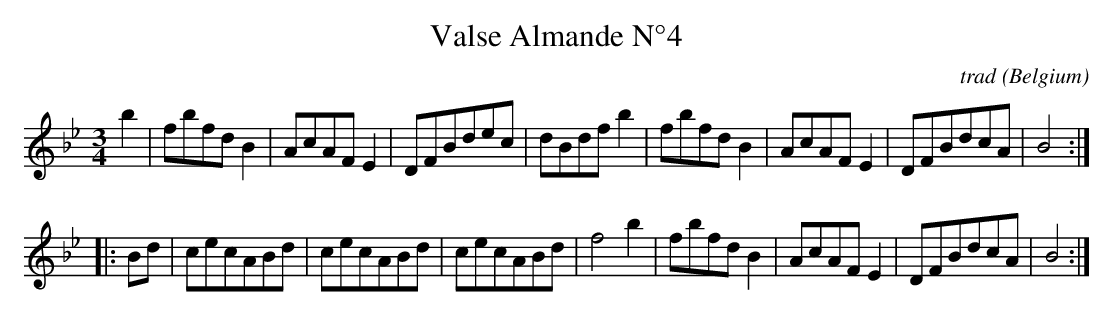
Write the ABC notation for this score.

X:1
T:Valse Almande N°4
C:trad
O:Belgium
M:3/4
K:Bbmaj
L:1/8
b2|fbfd B2|AcAF E2|DFBdec|dBdfb2|fbfdB2|AcAFE2|DFBdcA|B4:|
|:Bd|cecABd|cecABd|cecABd|f4b2|fbfdB2|AcAFE2|DFBdcA|B4:|]
